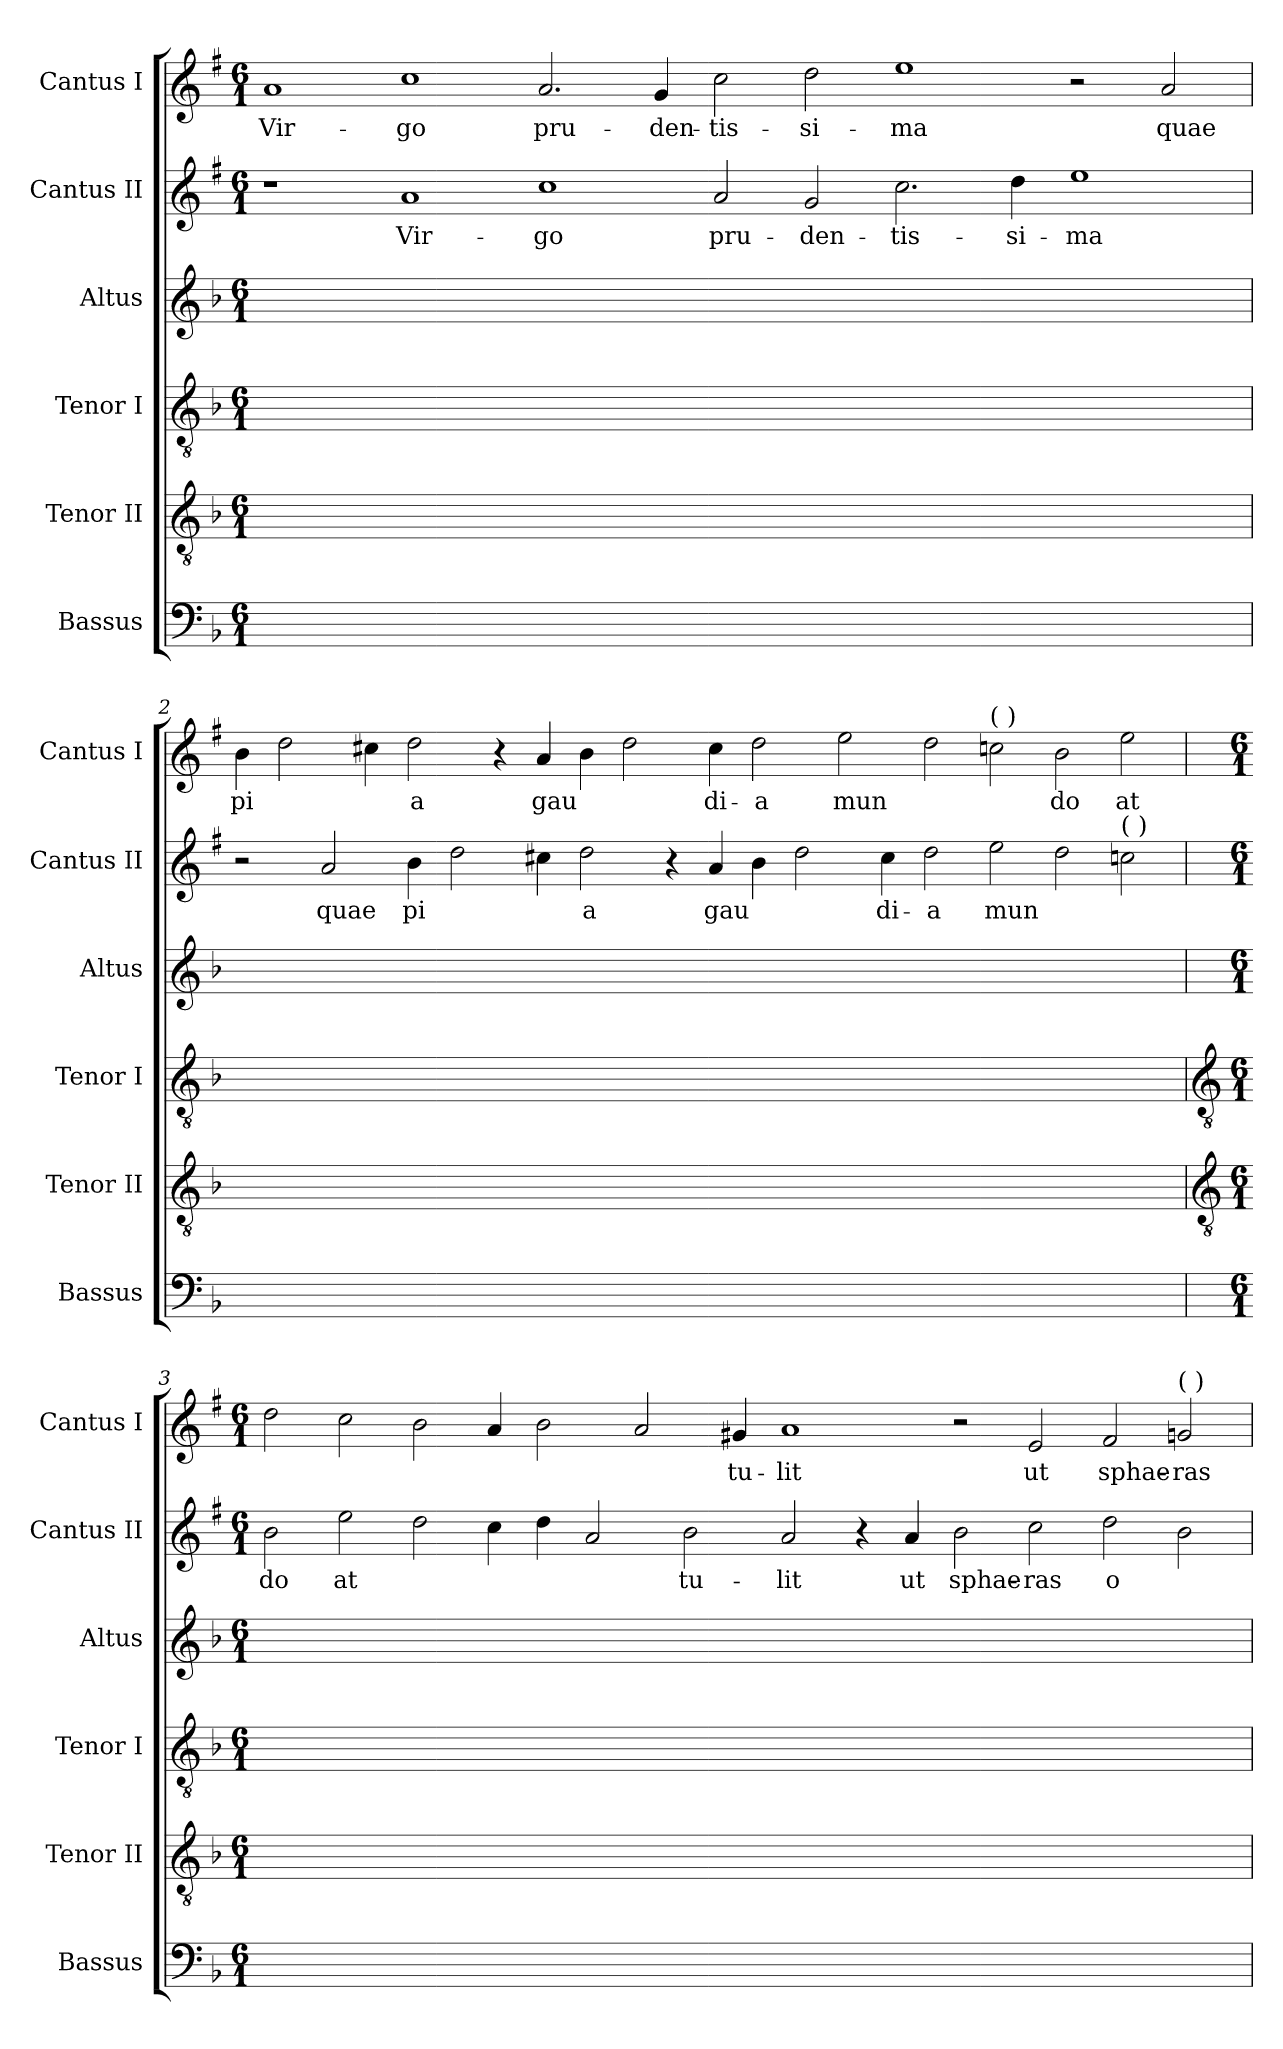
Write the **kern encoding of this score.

**kern	**kern	**kern	**kern	**kern	**text	**kern	**text
*part6	*part5	*part4	*part3	*part2	*part2	*part1	*part1
*staff6	*staff5	*staff4	*staff3	*staff2	*staff2	*staff1	*staff1
*I"Bassus	*I"Tenor II	*I"Tenor I	*I"Altus	*I"Cantus II	*	*I"Cantus I	*
*I'Bassus	*I'Tenor II	*I'Tenor I	*I'Altus	*I'Cantus II	*	*I'Cantus I	*
*clefF4	*clefGv2	*clefGv2	*clefG2	*clefG2	*	*clefG2	*
*	*	*	*	*ITrd1c2	*	*ITrd1c2	*
*k[b-]	*k[b-]	*k[b-]	*k[b-]	*k[b-]	*	*k[b-]	*
*F:	*F:	*F:	*F:	*F:	*	*F:	*
*M6/1	*M6/1	*M6/1	*M6/1	*M6/1	*	*M6/1	*
=1	=1	=1	=1	=1	=1	=1	=1
!	!	!	!	!	!	!	!LO:LY:b
00.ryy	00.ryy	00.ryy	00.ryy	1r	.	1g	Vir-
!	!	!	!	!	!LO:LY:b	!	!LO:LY:b
.	.	.	.	1g	Vir-	1b-	-go
!	!	!	!	!	!LO:LY:b	!	!LO:LY:b
.	.	.	.	1b-	-go	2.g	pru-
!	!	!	!	!	!	!	!LO:LY:b
.	.	.	.	.	.	4f	-den-
!	!	!	!	!	!LO:LY:b	!	!LO:LY:b
.	.	.	.	2g	pru-	2b-	-tis-
!	!	!	!	!	!LO:LY:b	!	!LO:LY:b
.	.	.	.	2f	-den-	2cc	-si-
!	!	!	!	!	!LO:LY:b	!	!LO:LY:b
.	.	.	.	2.b-	-tis-	1dd	-ma
!	!	!	!	!	!LO:LY:b	!	!
.	.	.	.	4cc	-si-	.	.
!	!	!	!	!	!LO:LY:b	!	!
.	.	.	.	1dd	-ma	2r	.
!	!	!	!	!	!	!	!LO:LY:b
.	.	.	.	.	.	2g	quae
=2	=2	=2	=2	=2	=2	=2	=2
!	!	!	!	!	!	!	!LO:LY:b
00.ryy	00.ryy	00.ryy	00.ryy	2r	.	4a	pi
.	.	.	.	.	.	2cc	.
!	!	!	!	!	!LO:LY:b	!	!
.	.	.	.	2g	quae	.	.
.	.	.	.	.	.	4b	.
!	!	!	!	!	!LO:LY:b	!	!LO:LY:b
.	.	.	.	4a	pi	2cc	a
.	.	.	.	2cc	.	.	.
.	.	.	.	.	.	4r	.
!	!	!	!	!	!	!	!LO:LY:b
.	.	.	.	4b	.	4g	gau
!	!	!	!	!	!LO:LY:b	!	!
.	.	.	.	2cc	a	4a	.
.	.	.	.	.	.	2cc	.
.	.	.	.	4r	.	.	.
!	!	!	!	!	!LO:LY:b	!	!LO:LY:b
.	.	.	.	4g	gau	4b	di-
!	!	!	!	!	!	!	!LO:LY:b
.	.	.	.	4a	.	2cc	-a
.	.	.	.	2cc	.	.	.
!	!	!	!	!	!	!	!LO:LY:b
.	.	.	.	.	.	2dd	mun
!	!	!	!	!	!LO:LY:b	!	!
.	.	.	.	4b	di-	.	.
!	!	!	!	!	!LO:LY:b	!	!
.	.	.	.	2cc	-a	2cc	.
!	!	!	!	!	!	!LO:TX:a:t=(  )	!
!	!	!	!	!	!LO:LY:b	!	!
.	.	.	.	2dd	mun	2b-	.
!	!	!	!	!	!	!	!LO:LY:b
.	.	.	.	2cc	.	2a	do
!	!	!	!	!LO:TX:a:t=(  )	!	!	!
!	!	!	!	!	!	!	!LO:LY:b
.	.	.	.	2b-	.	2dd	at
!!LO:LB:g=z
=3	=3	=3	=3	=3	=3	=3	=3
*	*clefGv2	*clefGv2	*	*	*	*	*
*M6/1	*M6/1	*M6/1	*M6/1	*M6/1	*	*M6/1	*
!	!	!	!	!	!LO:LY:b	!	!
00.ryy	00.ryy	00.ryy	00.ryy	2a	do	2cc	.
!	!	!	!	!	!LO:LY:b	!	!
.	.	.	.	2dd	at	2b-	.
.	.	.	.	2cc	.	2a	.
.	.	.	.	4b-	.	4g	.
.	.	.	.	4cc	.	2a	.
.	.	.	.	2g	.	.	.
.	.	.	.	.	.	2g	.
!	!	!	!	!	!LO:LY:b	!	!
.	.	.	.	2a	tu-	.	.
!	!	!	!	!	!	!	!LO:LY:b
.	.	.	.	.	.	4f#	tu-
!	!	!	!	!	!LO:LY:b	!	!LO:LY:b
.	.	.	.	2g	-lit	1g	-lit
.	.	.	.	4r	.	.	.
!	!	!	!	!	!LO:LY:b	!	!
.	.	.	.	4g	ut	.	.
!	!	!	!	!	!LO:LY:b	!	!
.	.	.	.	2a	sphae-	2r	.
!	!	!	!	!	!LO:LY:b	!	!LO:LY:b
.	.	.	.	2b-	-ras	2d	ut
!	!	!	!	!	!LO:LY:b	!	!LO:LY:b
.	.	.	.	2cc	o	2e	sphae-
!	!	!	!	!	!	!LO:TX:a:t=(  )	!
!	!	!	!	!	!	!	!LO:LY:b
.	.	.	.	2a	.	2f	-ras
=	=	=	=	=	=	=	=
*-	*-	*-	*-	*-	*-	*-	*-
